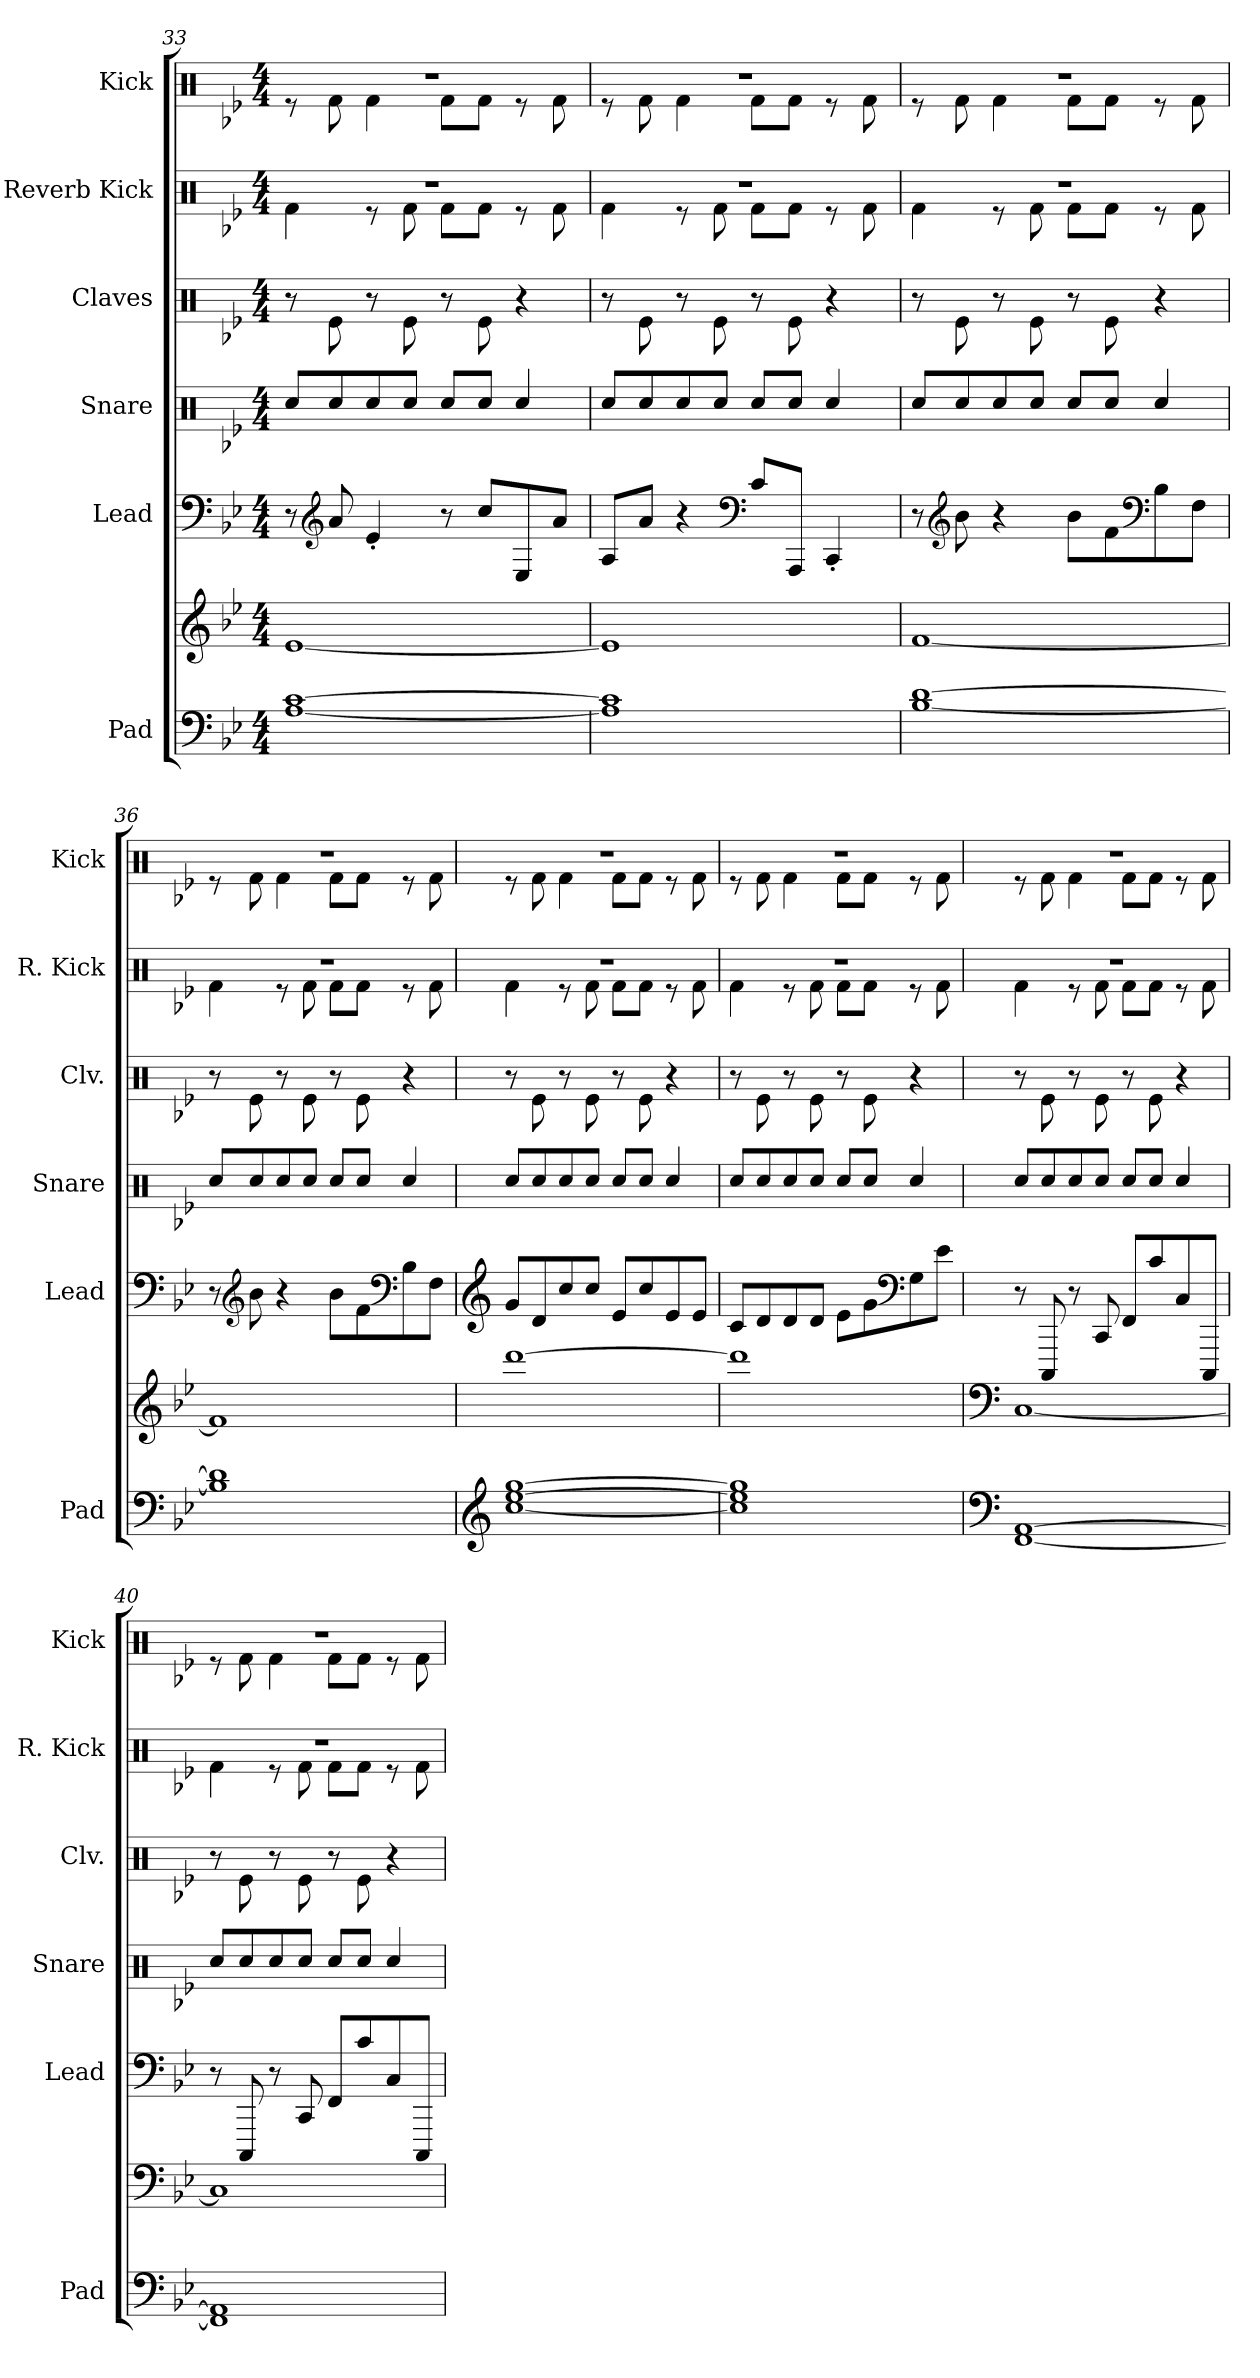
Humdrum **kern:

**kern	**kern	**kern	**kern	**kern	**kern	**kern
*part6	*part6	*part5	*part4	*part3	*part2	*part1
*staff7	*staff6	*staff5	*staff4	*staff3	*staff2	*staff1
*I"Pad	*	*I"Lead	*I"Snare	*I"Claves	*I"Reverb Kick	*I"Kick
*I'Pad	*	*I'Lead	*I'Snare	*I'Clv.	*I'R. Kick	*I'Kick
*clefF4	*clefG2	*clefF4	*clefX	*clefX	*clefX	*clefX
*k[b-e-]	*k[b-e-]	*k[b-e-]	*k[b-e-]	*k[b-e-]	*k[b-e-]	*k[b-e-]
*M4/4	*M4/4	*M4/4	*M4/4	*M4/4	*M4/4	*M4/4
=33	=33	=33	=33	=33	=33	=33
*	*	*	*	*	*^	*^
[1A [1c	[1e-	8r	8Rcc/L	8r	1r	4Rf\	1r	8r
*	*	*clefG2	*	*	*	*	*	*
.	.	8a/	8Rcc/	8Re\	.	.	.	8Rf\
.	.	4e-'/	8Rcc/	8r	.	8r	.	4Rf\
.	.	.	8Rcc/J	8Re\	.	8Rf\	.	.
.	.	8r	8Rcc/L	8r	.	8Rf\L	.	8Rf\L
.	.	8cc/L	8Rcc/J	8Re\	.	8Rf\J	.	8Rf\J
.	.	8E-/	4Rcc/	4r	.	8r	.	8r
.	.	8a/J	.	.	.	8Rf\	.	8Rf\
=34	=34	=34	=34	=34	=34	=34	=34	=34
1A] 1c]	1e-]	8A/L	8Rcc/L	8r	1r	4Rf\	1r	8r
.	.	8a/J	8Rcc/	8Re\	.	.	.	8Rf\
.	.	4r	8Rcc/	8r	.	8r	.	4Rf\
.	.	.	8Rcc/J	8Re\	.	8Rf\	.	.
*	*	*clefF4	*	*	*	*	*	*
.	.	8c/L	8Rcc/L	8r	.	8Rf\L	.	8Rf\L
.	.	8AAA/J	8Rcc/J	8Re\	.	8Rf\J	.	8Rf\J
.	.	4CC'/	4Rcc/	4r	.	8r	.	8r
.	.	.	.	.	.	8Rf\	.	8Rf\
=35	=35	=35	=35	=35	=35	=35	=35	=35
[1B- [1d	[1f	8r	8Rcc/L	8r	1r	4Rf\	1r	8r
*	*	*clefG2	*	*	*	*	*	*
.	.	8b-\	8Rcc/	8Re\	.	.	.	8Rf\
.	.	4r	8Rcc/	8r	.	8r	.	4Rf\
.	.	.	8Rcc/J	8Re\	.	8Rf\	.	.
.	.	8b-\L	8Rcc/L	8r	.	8Rf\L	.	8Rf\L
.	.	8f\	8Rcc/J	8Re\	.	8Rf\J	.	8Rf\J
*	*	*clefF4	*	*	*	*	*	*
.	.	8B-\	4Rcc/	4r	.	8r	.	8r
.	.	8F\J	.	.	.	8Rf\	.	8Rf\
!!LO:PB:g=z	!!
=36	=36	=36	=36	=36	=36	=36	=36	=36
1B-] 1d]	1f]	8r	8Rcc/L	8r	1r	4Rf\	1r	8r
*	*	*clefG2	*	*	*	*	*	*
.	.	8b-\	8Rcc/	8Re\	.	.	.	8Rf\
.	.	4r	8Rcc/	8r	.	8r	.	4Rf\
.	.	.	8Rcc/J	8Re\	.	8Rf\	.	.
.	.	8b-\L	8Rcc/L	8r	.	8Rf\L	.	8Rf\L
.	.	8f\	8Rcc/J	8Re\	.	8Rf\J	.	8Rf\J
*	*	*clefF4	*	*	*	*	*	*
.	.	8B-\	4Rcc/	4r	.	8r	.	8r
.	.	8F\J	.	.	.	8Rf\	.	8Rf\
=37	=37	=37	=37	=37	=37	=37	=37	=37
*clefG2	*	*clefG2	*	*	*	*	*	*
[1cc [1ee- [1gg	[1ddd	8g/L	8Rcc/L	8r	1r	4Rf\	1r	8r
.	.	8d/	8Rcc/	8Re\	.	.	.	8Rf\
.	.	8cc/	8Rcc/	8r	.	8r	.	4Rf\
.	.	8cc/J	8Rcc/J	8Re\	.	8Rf\	.	.
.	.	8e-/L	8Rcc/L	8r	.	8Rf\L	.	8Rf\L
.	.	8cc/	8Rcc/J	8Re\	.	8Rf\J	.	8Rf\J
.	.	8e-/	4Rcc/	4r	.	8r	.	8r
.	.	8e-/J	.	.	.	8Rf\	.	8Rf\
=38	=38	=38	=38	=38	=38	=38	=38	=38
1cc] 1ee-] 1gg]	1ddd]	8c/L	8Rcc/L	8r	1r	4Rf\	1r	8r
.	.	8d/	8Rcc/	8Re\	.	.	.	8Rf\
.	.	8d/	8Rcc/	8r	.	8r	.	4Rf\
.	.	8d/J	8Rcc/J	8Re\	.	8Rf\	.	.
.	.	8e-\L	8Rcc/L	8r	.	8Rf\L	.	8Rf\L
.	.	8g\	8Rcc/J	8Re\	.	8Rf\J	.	8Rf\J
*	*	*clefF4	*	*	*	*	*	*
.	.	8G\	4Rcc/	4r	.	8r	.	8r
.	.	8e-\J	.	.	.	8Rf\	.	8Rf\
=39	=39	=39	=39	=39	=39	=39	=39	=39
*clefF4	*clefF4	*	*	*	*	*	*	*
[1FF [1AA	[1C	8r	8Rcc/L	8r	1r	4Rf\	1r	8r
.	.	8CCC/	8Rcc/	8Re\	.	.	.	8Rf\
.	.	8r	8Rcc/	8r	.	8r	.	4Rf\
.	.	8CC/	8Rcc/J	8Re\	.	8Rf\	.	.
.	.	8FF/L	8Rcc/L	8r	.	8Rf\L	.	8Rf\L
.	.	8c/	8Rcc/J	8Re\	.	8Rf\J	.	8Rf\J
.	.	8C/	4Rcc/	4r	.	8r	.	8r
.	.	8CCC/J	.	.	.	8Rf\	.	8Rf\
!!LO:LB:g=z	!!
=40	=40	=40	=40	=40	=40	=40	=40	=40
1FF] 1AA]	1C]	8r	8Rcc/L	8r	1r	4Rf\	1r	8r
.	.	8CCC/	8Rcc/	8Re\	.	.	.	8Rf\
.	.	8r	8Rcc/	8r	.	8r	.	4Rf\
.	.	8CC/	8Rcc/J	8Re\	.	8Rf\	.	.
.	.	8FF/L	8Rcc/L	8r	.	8Rf\L	.	8Rf\L
.	.	8c/	8Rcc/J	8Re\	.	8Rf\J	.	8Rf\J
.	.	8C/	4Rcc/	4r	.	8r	.	8r
.	.	8CCC/J	.	.	.	8Rf\	.	8Rf\
*	*	*	*	*	*v	*v	*	*
*	*	*	*	*	*	*v	*v
=	=	=	=	=	=	=
*-	*-	*-	*-	*-	*-	*-
